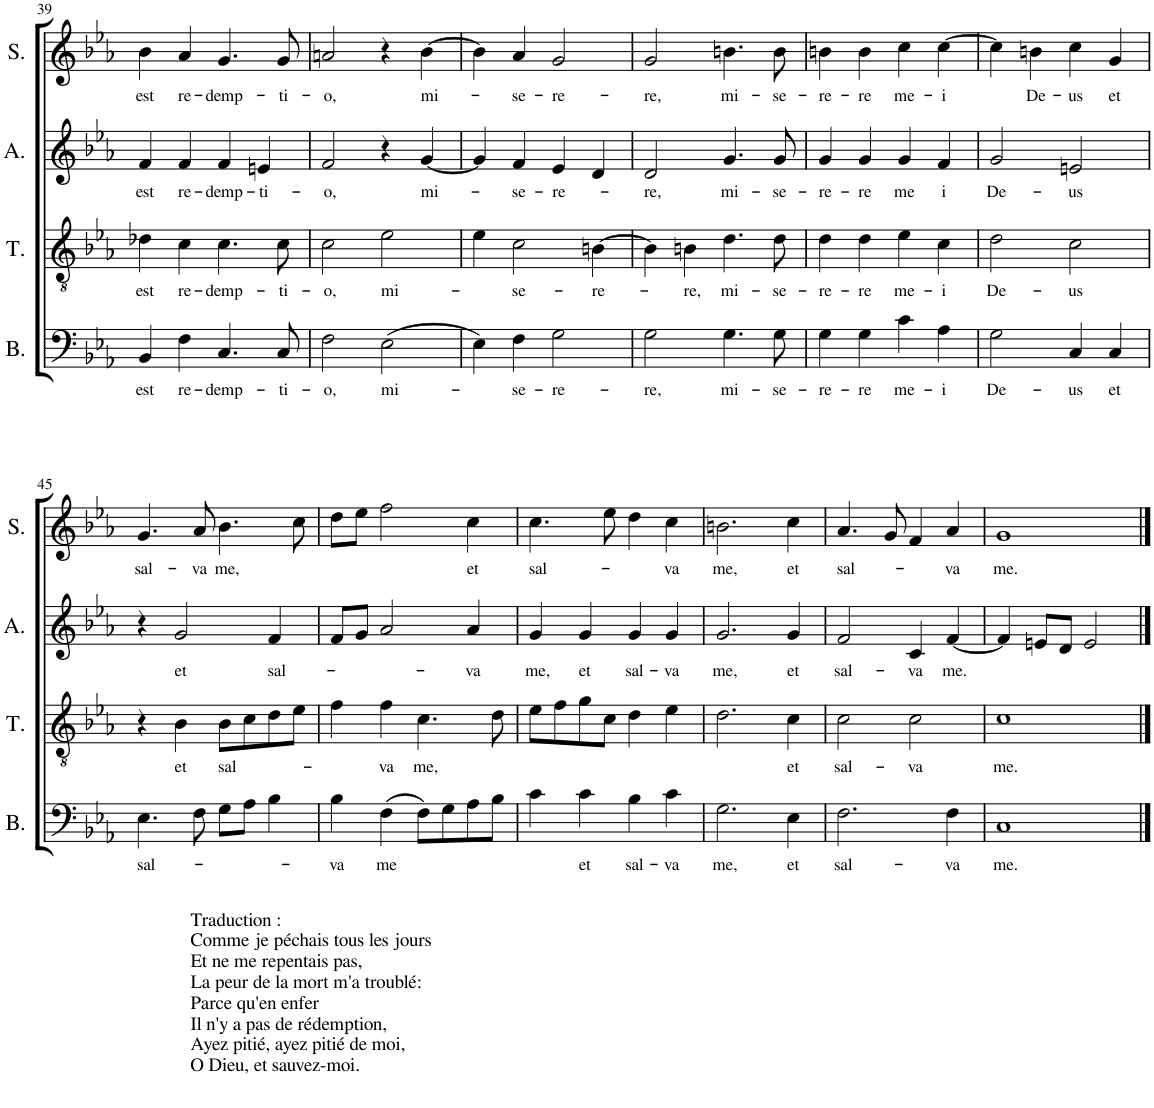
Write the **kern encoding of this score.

**kern	**text	**kern	**text	**kern	**text	**kern	**text
*part4	*part4	*part3	*part3	*part2	*part2	*part1	*part1
*staff4	*staff4	*staff3	*staff3	*staff2	*staff2	*staff1	*staff1
*I"Bass	*	*I"Tenor	*	*I"Alto	*	*I"Soprano	*
*I'B.	*	*I'T.	*	*I'A.	*	*I'S.	*
!!LO:PB:g=z
*clefF4	*	*clefGv2	*	*clefG2	*	*clefG2	*
*k[b-e-a-]	*	*k[b-e-a-]	*	*k[b-e-a-]	*	*k[b-e-a-]	*
*M2/2	*	*M2/2	*	*M2/2	*	*M2/2	*
=39	=39	=39	=39	=39	=39	=39	=39
!	!LO:LY:b	!	!LO:LY:b	!	!LO:LY:b	!	!LO:LY:b
4BB-/	est	4d-X\	est	4f/	est	4b-\	est
!	!LO:LY:b	!	!LO:LY:b	!	!LO:LY:b	!	!LO:LY:b
4F\	re-	4c\	re-	4f/	re-	4a-/	re-
!	!LO:LY:b	!	!LO:LY:b	!	!LO:LY:b	!	!LO:LY:b
4.C/	-demp-	4.c\	-demp-	4f/	-demp-	4.g/	-demp-
!	!	!	!	!	!LO:LY:b	!	!
.	.	.	.	4en/	-ti-	.	.
!	!LO:LY:b	!	!LO:LY:b	!	!	!	!LO:LY:b
8C/	-ti-	8c\	-ti-	.	.	8g/	-ti-
=40	=40	=40	=40	=40	=40	=40	=40
!	!LO:LY:b	!	!LO:LY:b	!	!LO:LY:b	!	!LO:LY:b
2F\	-o,	2c\	-o,	2f/	-o,	2an/	-o,
!	!LO:LY:b	!	!LO:LY:b	!	!	!	!
(2E-\	mi-	2e-\	mi-	4r	.	4r	.
!	!	!	!	!	!LO:LY:b	!	!LO:LY:b
.	.	.	.	[4g/	mi-	[4b-\	mi-
=41	=41	=41	=41	=41	=41	=41	=41
4E-\)	.	4e-\	.	4g/]	.	4b-\]	.
!	!LO:LY:b	!	!LO:LY:b	!	!LO:LY:b	!	!LO:LY:b
4F\	-se-	2c\	-se-	4f/	-se-	4a-/	-se-
!	!LO:LY:b	!	!	!	!LO:LY:b	!	!LO:LY:b
2G\	-re-	.	.	4e-/	-re-	2g/	-re-
!	!	!	!LO:LY:b	!	!	!	!
.	.	[4Bn\	-re-	4d/	.	.	.
=42	=42	=42	=42	=42	=42	=42	=42
!	!LO:LY:b	!	!	!	!LO:LY:b	!	!LO:LY:b
2G\	-re,	4B\]	.	2d/	-re,	2g/	-re,
!	!	!	!LO:LY:b	!	!	!	!
.	.	4Bn\	-re,	.	.	.	.
!	!LO:LY:b	!	!LO:LY:b	!	!LO:LY:b	!	!LO:LY:b
4.G\	mi-	4.d\	mi-	4.g/	mi-	4.bn\	mi-
!	!LO:LY:b	!	!LO:LY:b	!	!LO:LY:b	!	!LO:LY:b
8G\	-se-	8d\	-se-	8g/	-se-	8b\	-se-
=43	=43	=43	=43	=43	=43	=43	=43
!	!LO:LY:b	!	!LO:LY:b	!	!LO:LY:b	!	!LO:LY:b
4G\	-re-	4d\	-re-	4g/	-re-	4bn\	-re-
!	!LO:LY:b	!	!LO:LY:b	!	!LO:LY:b	!	!LO:LY:b
4G\	-re	4d\	-re	4g/	-re	4b\	-re
!	!LO:LY:b	!	!LO:LY:b	!	!LO:LY:b	!	!LO:LY:b
4c\	me-	4e-\	me-	4g/	me	4cc\	me-
!	!LO:LY:b	!	!LO:LY:b	!	!LO:LY:b	!	!LO:LY:b
4A-\	-i	4c\	-i	4f/	i	[4cc\	-i
=44	=44	=44	=44	=44	=44	=44	=44
!	!LO:LY:b	!	!LO:LY:b	!	!LO:LY:b	!	!
2G\	De-	2d\	De-	2g/	De-	4cc\]	.
!	!	!	!	!	!	!	!LO:LY:b
.	.	.	.	.	.	4bn\	De-
!	!LO:LY:b	!	!LO:LY:b	!	!LO:LY:b	!	!LO:LY:b
4C/	-us	2c\	-us	2en/	-us	4cc\	-us
!	!LO:LY:b	!	!	!	!	!	!LO:LY:b
4C/	et	.	.	.	.	4g/	et
!!LO:LB:g=z
=45	=45	=45	=45	=45	=45	=45	=45
!	!LO:LY:b	!	!	!	!	!	!LO:LY:b
4.E-\	sal-	4r	.	4r	.	4.g/	sal-
!	!	!	!LO:LY:b	!	!LO:LY:b	!	!
.	.	4B-\	et	2g/	et	.	.
!	!	!	!	!	!	!	!LO:LY:b
8F\	.	.	.	.	.	8a-/	-va
!	!	!	!LO:LY:b	!	!	!	!LO:LY:b
8G\L	.	8B-\L	sal-	.	.	4.b-\	me,
8A-\J	.	8c\	.	.	.	.	.
!	!	!	!	!	!LO:LY:b	!	!
4B-\	.	8d\	.	4f/	sal-	.	.
.	.	8e-\J	.	.	.	8cc\	.
=46	=46	=46	=46	=46	=46	=46	=46
!	!LO:LY:b	!	!	!	!	!	!
4B-\	-va	4f\	.	8f/L	.	8dd\L	.
.	.	.	.	8g/J	.	8ee-\J	.
!	!LO:LY:b	!	!LO:LY:b	!	!	!	!
(4F\	me	4f\	-va	2a-/	.	2ff\	.
!	!	!	!LO:LY:b	!	!	!	!
8F\L)	.	4.c\	me,	.	.	.	.
8G\	.	.	.	.	.	.	.
!	!	!	!	!	!LO:LY:b	!	!LO:LY:b
8A-\	.	.	.	4a-/	-va	4cc\	et
8B-\J	.	8d\	.	.	.	.	.
=47	=47	=47	=47	=47	=47	=47	=47
!	!	!	!	!	!LO:LY:b	!	!LO:LY:b
4c\	.	8e-\L	.	4g/	me,	4.cc\	sal-
.	.	8f\	.	.	.	.	.
!	!LO:LY:b	!	!	!	!LO:LY:b	!	!
4c\	et	8g\	.	4g/	et	.	.
.	.	8c\J	.	.	.	8ee-\	.
!	!LO:LY:b	!	!	!	!LO:LY:b	!	!
4B-\	sal-	4d\	.	4g/	sal-	4dd\	.
!	!LO:LY:b	!	!	!	!LO:LY:b	!	!LO:LY:b
4c\	-va	4e-\	.	4g/	-va	4cc\	-va
=48	=48	=48	=48	=48	=48	=48	=48
!	!LO:LY:b	!	!	!	!LO:LY:b	!	!LO:LY:b
2.G\	me,	2.d\	.	2.g/	me,	2.bn\	me,
!	!LO:LY:b	!	!LO:LY:b	!	!LO:LY:b	!	!LO:LY:b
4E-\	et	4c\	et	4g/	et	4cc\	et
=49	=49	=49	=49	=49	=49	=49	=49
!	!LO:LY:b	!	!LO:LY:b	!	!LO:LY:b	!	!LO:LY:b
2.F\	sal-	2c\	sal-	2f/	sal-	4.a-/	sal-
.	.	.	.	.	.	8g/	.
!	!	!	!LO:LY:b	!	!LO:LY:b	!	!
.	.	2c\	-va	4c/	-va	4f/	.
!	!LO:LY:b	!	!	!	!LO:LY:b	!	!LO:LY:b
4F\	-va	.	.	[4f/	me.	4a-/	-va
=50	=50	=50	=50	=50	=50	=50	=50
!LO:TX:b:t=Traduction &colon;	!	!	!	!	!	!	!
!LO:TX:b:t=Comme je péchais tous les jours	!	!	!	!	!	!	!
!LO:TX:b:t=Et ne me repentais pas,	!	!	!	!	!	!	!
!LO:TX:b:t=La peur de la mort m'a troublé&colon;	!	!	!	!	!	!	!
!LO:TX:b:t=Parce qu'en enfer	!	!	!	!	!	!	!
!LO:TX:b:t=Il n'y a pas de rédemption,	!	!	!	!	!	!	!
!LO:TX:b:t=Ayez pitié, ayez pitié de moi,	!	!	!	!	!	!	!
!LO:TX:b:t=O Dieu, et sauvez-moi.	!	!	!	!	!	!	!
!	!LO:LY:b	!	!LO:LY:b	!	!	!	!LO:LY:b
1C	me.	1c	me.	4f/]	.	1g	me.
.	.	.	.	8en/L	.	.	.
.	.	.	.	8d/J	.	.	.
.	.	.	.	2e/	.	.	.
==	==	==	==	==	==	==	==
*-	*-	*-	*-	*-	*-	*-	*-
